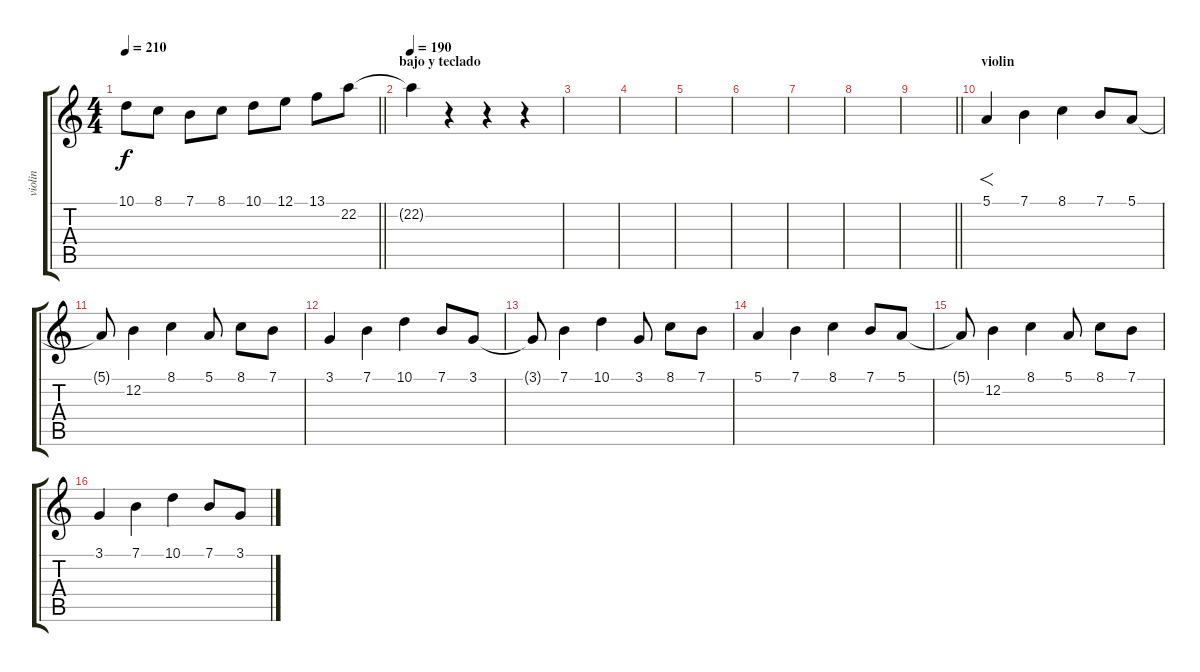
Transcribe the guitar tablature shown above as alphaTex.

\track ("violin" "violin") {instrument violin}
\staff {score tabs}
\tuning (E4 B3 G3 D3 A2 E2) {hide}
\ts (4 4)
\tempo 210
\clef g2
\barLineRight lightlight
\ks c
10.1.8{dy f} 8.1.8 7.1.8 8.1.8 10.1.8 12.1.8 13.1.8 22.2.8 |
\section ("" "bajo y teclado")
\tempo 190
22.2{t}.4 r.4 r.4 r.4 |
|
|
|
|
|
|
\barLineRight lightlight
|
\section ("" "violin")
5.1.4{f} 7.1.4 8.1.4 7.1.8 5.1.8 |
5.1{t}.8 12.2.4 8.1.4 5.1.8 8.1.8 7.1.8 |
3.1.4 7.1.4 10.1.4 7.1.8 3.1.8 |
3.1{t}.8 7.1.4 10.1.4 3.1.8 8.1.8 7.1.8 |
5.1.4 7.1.4 8.1.4 7.1.8 5.1.8 |
5.1{t}.8 12.2.4 8.1.4 5.1.8 8.1.8 7.1.8 |
3.1.4 7.1.4 10.1.4 7.1.8 3.1.8
